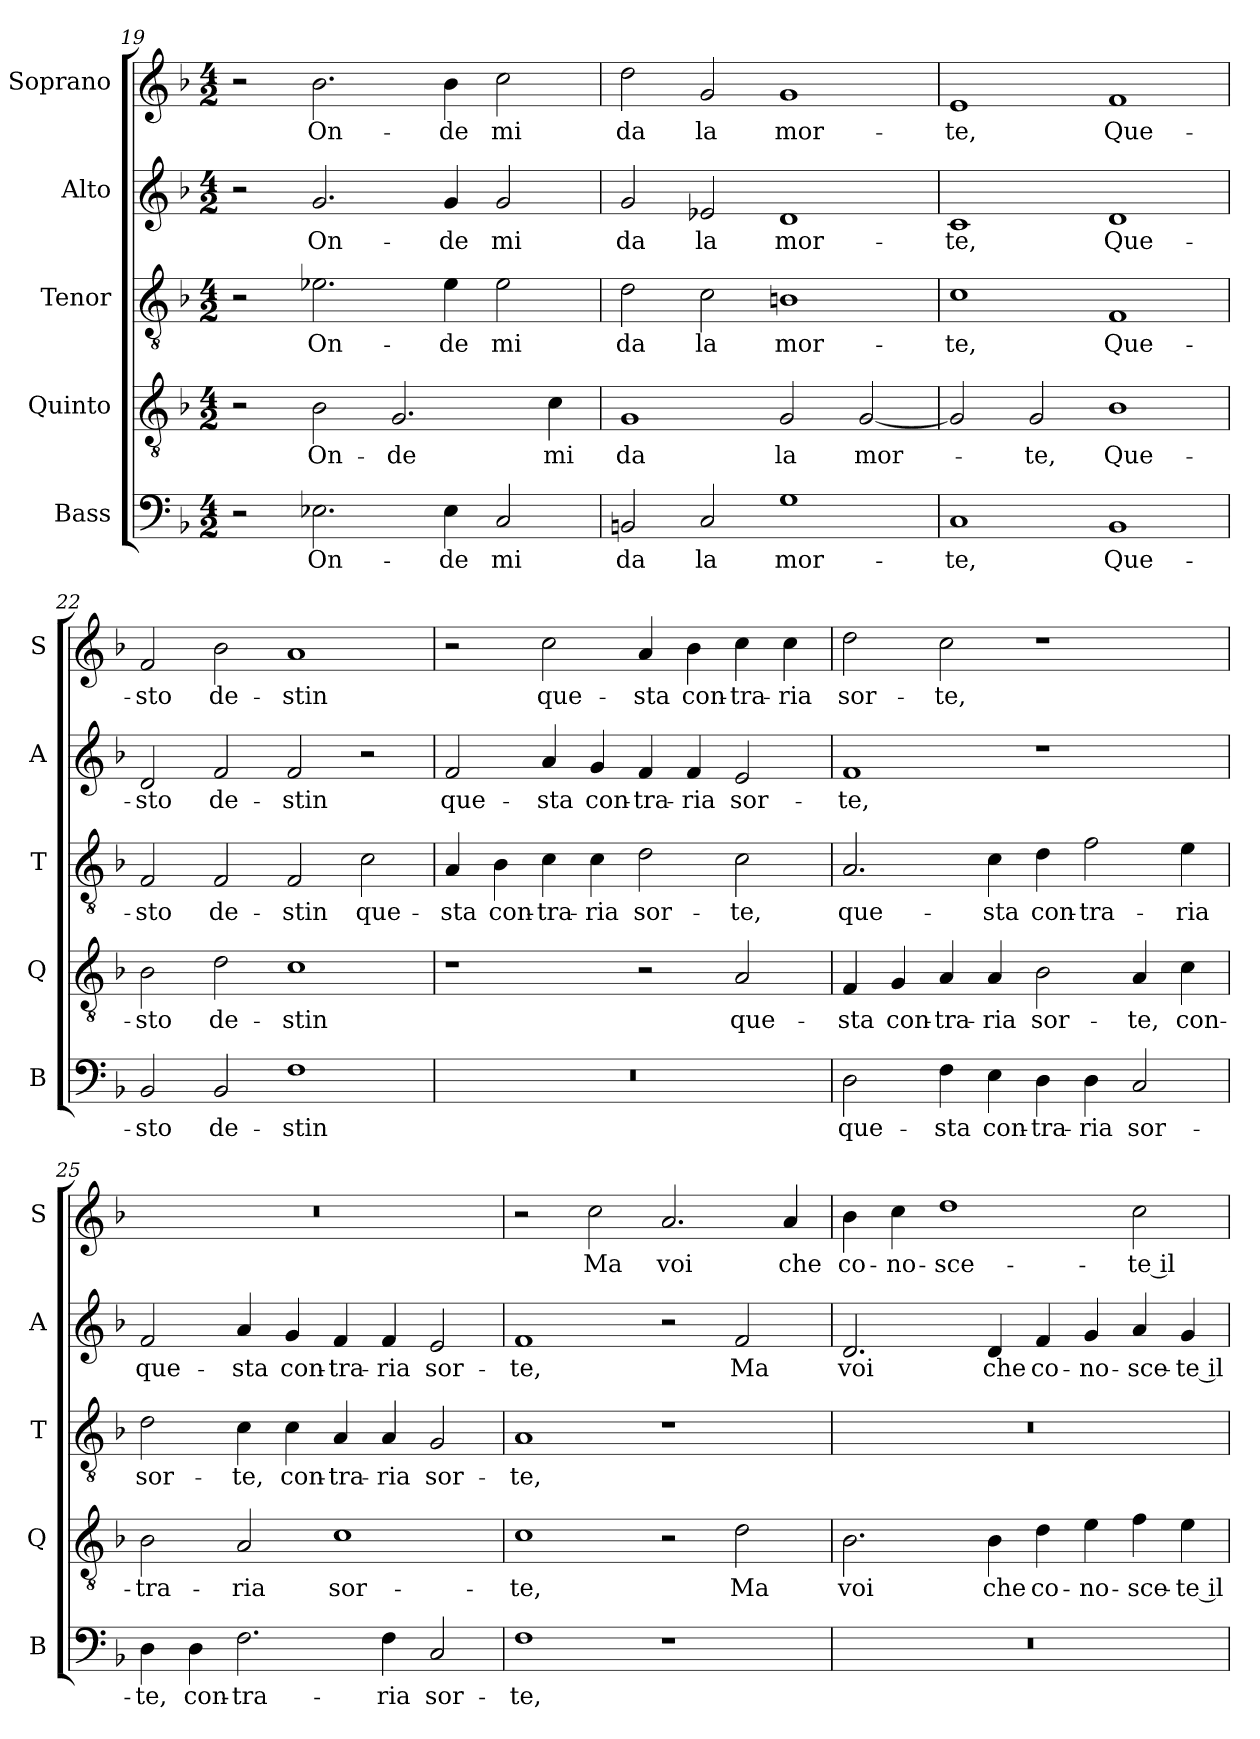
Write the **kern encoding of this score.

**kern	**text	**kern	**text	**kern	**text	**kern	**text	**kern	**text
*part5	*part5	*part4	*part4	*part3	*part3	*part2	*part2	*part1	*part1
*staff5	*staff5	*staff4	*staff4	*staff3	*staff3	*staff2	*staff2	*staff1	*staff1
*I"Bass	*	*I"Quinto	*	*I"Tenor	*	*I"Alto	*	*I"Soprano	*
*I'B	*	*I'Q	*	*I'T	*	*I'A	*	*I'S	*
!!LO:PB:g=z
*clefF4	*	*clefGv2	*	*clefGv2	*	*clefG2	*	*clefG2	*
*k[b-]	*	*k[b-]	*	*k[b-]	*	*k[b-]	*	*k[b-]	*
*F:	*	*F:	*	*F:	*	*F:	*	*F:	*
*M4/2	*	*M4/2	*	*M4/2	*	*M4/2	*	*M4/2	*
=19	=19	=19	=19	=19	=19	=19	=19	=19	=19
2r	.	2r	.	2r	.	2r	.	2r	.
!	!LO:LY:b	!	!LO:LY:b	!	!LO:LY:b	!	!LO:LY:b	!	!LO:LY:b
2.E-X\	On-	2B-\	On-	2.e-X\	On-	2.g/	On-	2.b-\	On-
!	!	!	!LO:LY:b	!	!	!	!	!	!
.	.	2.G/	-de	.	.	.	.	.	.
!	!LO:LY:b	!	!	!	!LO:LY:b	!	!LO:LY:b	!	!LO:LY:b
4E-\	-de	.	.	4e-\	-de	4g/	-de	4b-\	-de
!	!LO:LY:b	!	!	!	!LO:LY:b	!	!LO:LY:b	!	!LO:LY:b
2C/	mi	.	.	2e-\	mi	2g/	mi	2cc\	mi
!	!	!	!LO:LY:b	!	!	!	!	!	!
.	.	4c\	mi	.	.	.	.	.	.
=20	=20	=20	=20	=20	=20	=20	=20	=20	=20
!	!LO:LY:b	!	!LO:LY:b	!	!LO:LY:b	!	!LO:LY:b	!	!LO:LY:b
2BBn/	da	1G	da	2d\	da	2g/	da	2dd\	da
!	!LO:LY:b	!	!	!	!LO:LY:b	!	!LO:LY:b	!	!LO:LY:b
2C/	la	.	.	2c\	la	2e-X/	la	2g/	la
!	!LO:LY:b	!	!LO:LY:b	!	!LO:LY:b	!	!LO:LY:b	!	!LO:LY:b
1G	mor-	2G/	la	1Bn	mor-	1d	mor-	1g	mor-
!	!	!	!LO:LY:b	!	!	!	!	!	!
.	.	[2G/	mor-	.	.	.	.	.	.
=21	=21	=21	=21	=21	=21	=21	=21	=21	=21
!	!LO:LY:b	!	!	!	!LO:LY:b	!	!LO:LY:b	!	!LO:LY:b
1C	-te,	2G/]	.	1c	-te,	1c	-te,	1e	-te,
!	!	!	!LO:LY:b	!	!	!	!	!	!
.	.	2G/	-te,	.	.	.	.	.	.
!	!LO:LY:b	!	!LO:LY:b	!	!LO:LY:b	!	!LO:LY:b	!	!LO:LY:b
1BB-	Que-	1B-	Que-	1F	Que-	1d	Que-	1f	Que-
=22	=22	=22	=22	=22	=22	=22	=22	=22	=22
!	!LO:LY:b	!	!LO:LY:b	!	!LO:LY:b	!	!LO:LY:b	!	!LO:LY:b
2BB-/	-sto	2B-\	-sto	2F/	-sto	2d/	-sto	2f/	-sto
!	!LO:LY:b	!	!LO:LY:b	!	!LO:LY:b	!	!LO:LY:b	!	!LO:LY:b
2BB-/	de-	2d\	de-	2F/	de-	2f/	de-	2b-\	de-
!	!LO:LY:b	!	!LO:LY:b	!	!LO:LY:b	!	!LO:LY:b	!	!LO:LY:b
1F	-stin	1c	-stin	2F/	-stin	2f/	-stin	1a	-stin
!	!	!	!	!	!LO:LY:b	!	!	!	!
.	.	.	.	2c\	que-	2r	.	.	.
!!LO:LB:g=z
=23	=23	=23	=23	=23	=23	=23	=23	=23	=23
!	!	!	!	!	!LO:LY:b	!	!LO:LY:b	!	!
0r	.	1r	.	4A/	-sta	2f/	que-	2r	.
!	!	!	!	!	!LO:LY:b	!	!	!	!
.	.	.	.	4B-\	con-	.	.	.	.
!	!	!	!	!	!LO:LY:b	!	!LO:LY:b	!	!LO:LY:b
.	.	.	.	4c\	-tra-	4a/	-sta	2cc\	que-
!	!	!	!	!	!LO:LY:b	!	!LO:LY:b	!	!
.	.	.	.	4c\	-ria	4g/	con-	.	.
!	!	!	!	!	!LO:LY:b	!	!LO:LY:b	!	!LO:LY:b
.	.	2r	.	2d\	sor-	4f/	-tra-	4a/	-sta
!	!	!	!	!	!	!	!LO:LY:b	!	!LO:LY:b
.	.	.	.	.	.	4f/	-ria	4b-\	con-
!	!	!	!LO:LY:b	!	!LO:LY:b	!	!LO:LY:b	!	!LO:LY:b
.	.	2A/	que-	2c\	-te,	2e/	sor-	4cc\	-tra-
!	!	!	!	!	!	!	!	!	!LO:LY:b
.	.	.	.	.	.	.	.	4cc\	-ria
=24	=24	=24	=24	=24	=24	=24	=24	=24	=24
!	!LO:LY:b	!	!LO:LY:b	!	!LO:LY:b	!	!LO:LY:b	!	!LO:LY:b
2D\	que-	4F/	-sta	2.A/	que-	1f	-te,	2dd\	sor-
!	!	!	!LO:LY:b	!	!	!	!	!	!
.	.	4G/	con-	.	.	.	.	.	.
!	!LO:LY:b	!	!LO:LY:b	!	!	!	!	!	!LO:LY:b
4F\	-sta	4A/	-tra-	.	.	.	.	2cc\	-te,
!	!LO:LY:b	!	!LO:LY:b	!	!LO:LY:b	!	!	!	!
4E\	con-	4A/	-ria	4c\	-sta	.	.	.	.
!	!LO:LY:b	!	!LO:LY:b	!	!LO:LY:b	!	!	!	!
4D\	-tra-	2B-\	sor-	4d\	con-	1r	.	1r	.
!	!LO:LY:b	!	!	!	!LO:LY:b	!	!	!	!
4D\	-ria	.	.	2f\	-tra-	.	.	.	.
!	!LO:LY:b	!	!LO:LY:b	!	!	!	!	!	!
2C/	sor-	4A/	-te,	.	.	.	.	.	.
!	!	!	!LO:LY:b	!	!LO:LY:b	!	!	!	!
.	.	4c\	con-	4e\	-ria	.	.	.	.
=25	=25	=25	=25	=25	=25	=25	=25	=25	=25
!	!LO:LY:b	!	!LO:LY:b	!	!LO:LY:b	!	!LO:LY:b	!	!
4D\	-te,	2B-\	-tra-	2d\	sor-	2f/	que-	0r	.
!	!LO:LY:b	!	!	!	!	!	!	!	!
4D\	con-	.	.	.	.	.	.	.	.
!	!LO:LY:b	!	!LO:LY:b	!	!LO:LY:b	!	!LO:LY:b	!	!
2.F\	-tra-	2A/	-ria	4c\	-te,	4a/	-sta	.	.
!	!	!	!	!	!LO:LY:b	!	!LO:LY:b	!	!
.	.	.	.	4c\	con-	4g/	con-	.	.
!	!	!	!LO:LY:b	!	!LO:LY:b	!	!LO:LY:b	!	!
.	.	1c	sor-	4A/	-tra-	4f/	-tra-	.	.
!	!LO:LY:b	!	!	!	!LO:LY:b	!	!LO:LY:b	!	!
4F\	-ria	.	.	4A/	-ria	4f/	-ria	.	.
!	!LO:LY:b	!	!	!	!LO:LY:b	!	!LO:LY:b	!	!
2C/	sor-	.	.	2G/	sor-	2e/	sor-	.	.
!!LO:LB:g=z
=26	=26	=26	=26	=26	=26	=26	=26	=26	=26
!	!LO:LY:b	!	!LO:LY:b	!	!LO:LY:b	!	!LO:LY:b	!	!
1F	-te,	1c	-te,	1A	-te,	1f	-te,	2r	.
!	!	!	!	!	!	!	!	!	!LO:LY:b
.	.	.	.	.	.	.	.	2cc\	Ma
!	!	!	!	!	!	!	!	!	!LO:LY:b
1r	.	2r	.	1r	.	2r	.	2.a/	voi
!	!	!	!LO:LY:b	!	!	!	!LO:LY:b	!	!
.	.	2d\	Ma	.	.	2f/	Ma	.	.
!	!	!	!	!	!	!	!	!	!LO:LY:b
.	.	.	.	.	.	.	.	4a/	che
=27	=27	=27	=27	=27	=27	=27	=27	=27	=27
!	!	!	!LO:LY:b	!	!	!	!LO:LY:b	!	!LO:LY:b
0r	.	2.B-\	voi	0r	.	2.d/	voi	4b-\	co-
!	!	!	!	!	!	!	!	!	!LO:LY:b
.	.	.	.	.	.	.	.	4cc\	-no-
!	!	!	!	!	!	!	!	!	!LO:LY:b
.	.	.	.	.	.	.	.	1dd	-sce-
!	!	!	!LO:LY:b	!	!	!	!LO:LY:b	!	!
.	.	4B-\	che	.	.	4d/	che	.	.
!	!	!	!LO:LY:b	!	!	!	!LO:LY:b	!	!
.	.	4d\	co-	.	.	4f/	co-	.	.
!	!	!	!LO:LY:b	!	!	!	!LO:LY:b	!	!
.	.	4e\	-no-	.	.	4g/	-no-	.	.
!	!	!	!LO:LY:b	!	!	!	!LO:LY:b	!	!LO:LY:b
.	.	4f\	-sce-	.	.	4a/	-sce-	2cc\	-te il
!	!	!	!LO:LY:b	!	!	!	!LO:LY:b	!	!
.	.	4e\	-te il	.	.	4g/	-te il	.	.
=	=	=	=	=	=	=	=	=	=
*-	*-	*-	*-	*-	*-	*-	*-	*-	*-
